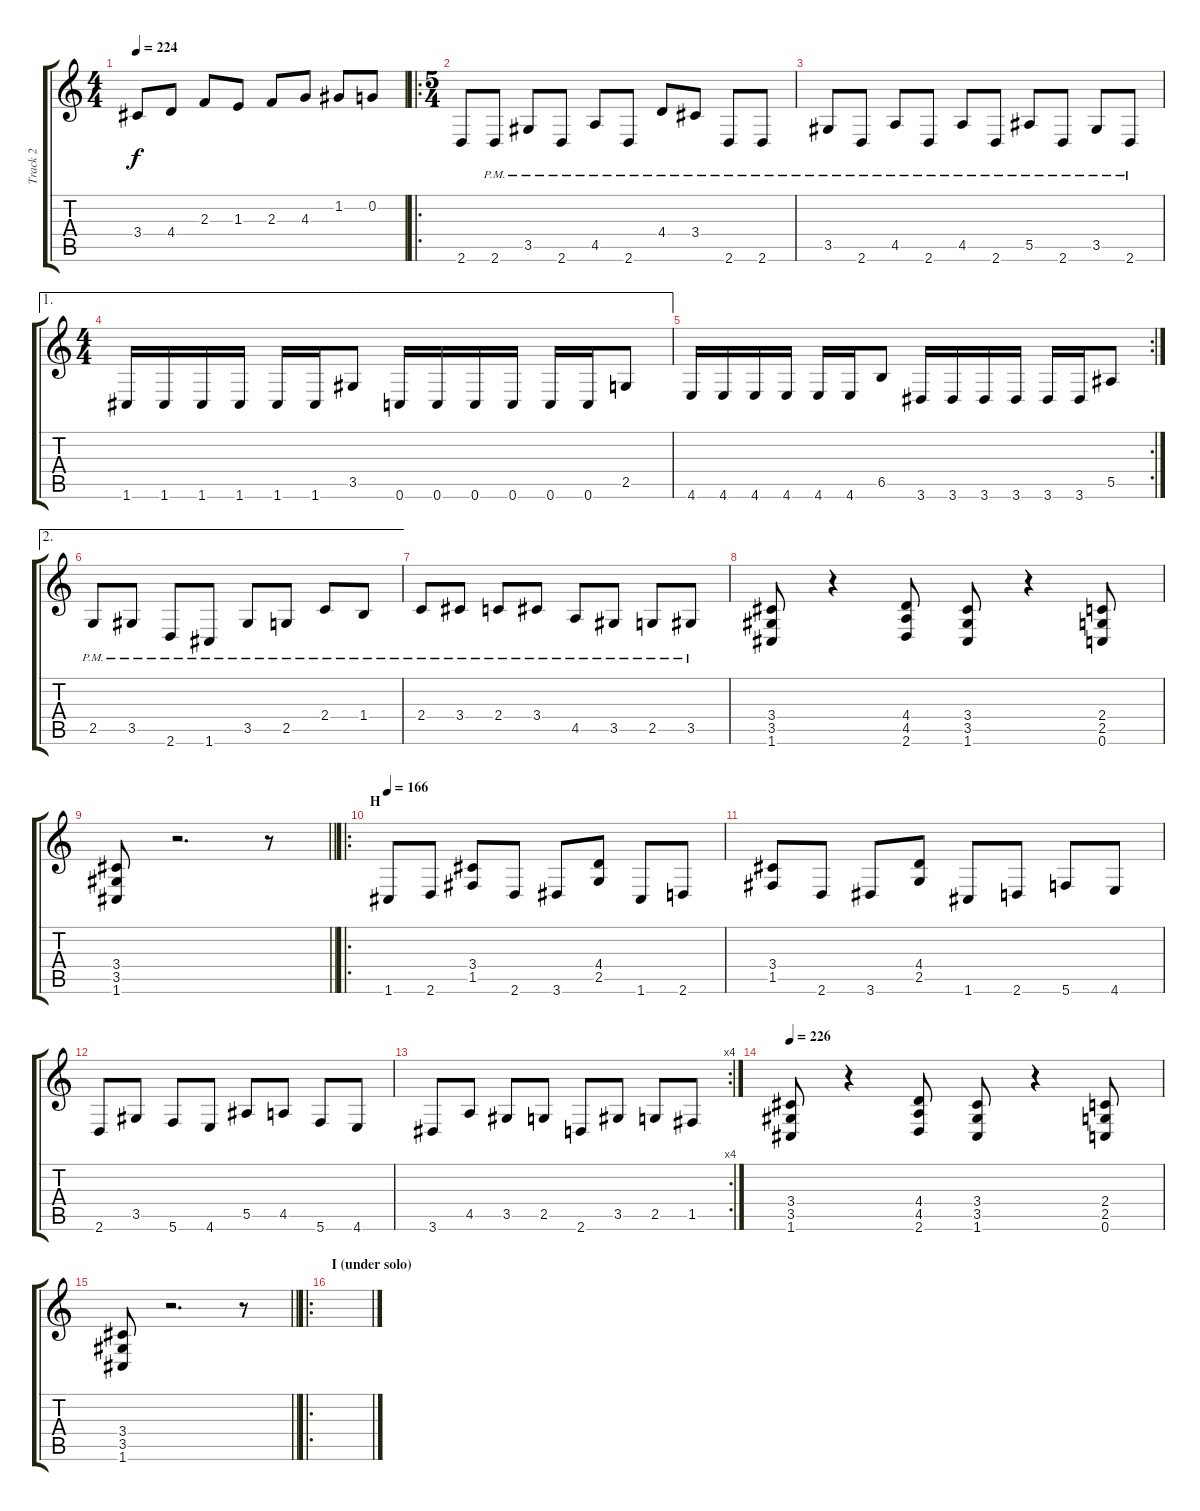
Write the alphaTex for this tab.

\track ("Track 2" "Track 2") {instrument distortionguitar}
\staff {score tabs}
\tuning (C4 G3 Eb3 Bb2 F2 C2) {hide}
\ts (4 4)
\tempo 224
\clef g2
\ks c
3.4.8{dy f} 4.4.8 2.3.8 1.3.8 2.3.8 4.3.8 1.2.8 0.2.8 |
\ro
\ts (5 4)
2.6.8 2.6{pm}.8 3.5{pm}.8 2.6{pm}.8 4.5{pm}.8 2.6{pm}.8 4.4{pm}.8 3.4{pm}.8 2.6{pm}.8 2.6{pm}.8 |
3.5{pm}.8 2.6{pm}.8 4.5{pm}.8 2.6{pm}.8 4.5{pm}.8 2.6{pm}.8 5.5{pm}.8 2.6{pm}.8 3.5{pm}.8 2.6{pm}.8 |
\ae 1
\ts (4 4)
1.6.16 1.6.16 1.6.16 1.6.16 1.6.16 1.6.16 3.5.8 0.6.16 0.6.16 0.6.16 0.6.16 0.6.16 0.6.16 2.5.8 |
\rc 2
4.6.16 4.6.16 4.6.16 4.6.16 4.6.16 4.6.16 6.5.8 3.6.16 3.6.16 3.6.16 3.6.16 3.6.16 3.6.16 5.5.8 |
\ae 2
2.5{pm}.8 3.5{pm}.8 2.6{pm}.8 1.6{pm}.8 3.5{pm}.8 2.5{pm}.8 2.4{pm}.8 1.4{pm}.8 |
2.4{pm}.8 3.4{pm}.8 2.4{pm}.8 3.4{pm}.8 4.5{pm}.8 3.5{pm}.8 2.5{pm}.8 3.5{pm}.8 |
(3.4 3.5 1.6).8 r.4 (4.4 4.5 2.6).8 (3.4 3.5 1.6).8 r.4 (2.4 2.5 0.6).8 |
\barLineRight lightlight
(3.4 3.5 1.6).8 r.2{d} r.8 |
\ro
\section ("" "H")
\tempo 166
1.6.8 2.6.8 (3.4 1.5).8 2.6.8 3.6.8 (4.4 2.5).8 1.6.8 2.6.8 |
(3.4 1.5).8 2.6.8 3.6.8 (4.4 2.5).8 1.6.8 2.6.8 5.6.8 4.6.8 |
2.6.8 3.5.8 5.6.8 4.6.8 5.5.8 4.5.8 5.6.8 4.6.8 |
\rc 4
3.6.8 4.5.8 3.5.8 2.5.8 2.6.8 3.5.8 2.5.8 1.5.8 |
\tempo 226
(3.4 3.5 1.6).8 r.4 (4.4 4.5 2.6).8 (3.4 3.5 1.6).8 r.4 (2.4 2.5 0.6).8 |
\barLineRight lightlight
(3.4 3.5 1.6).8 r.2{d} r.8 |
\ro
\section ("" "I (under solo)")
